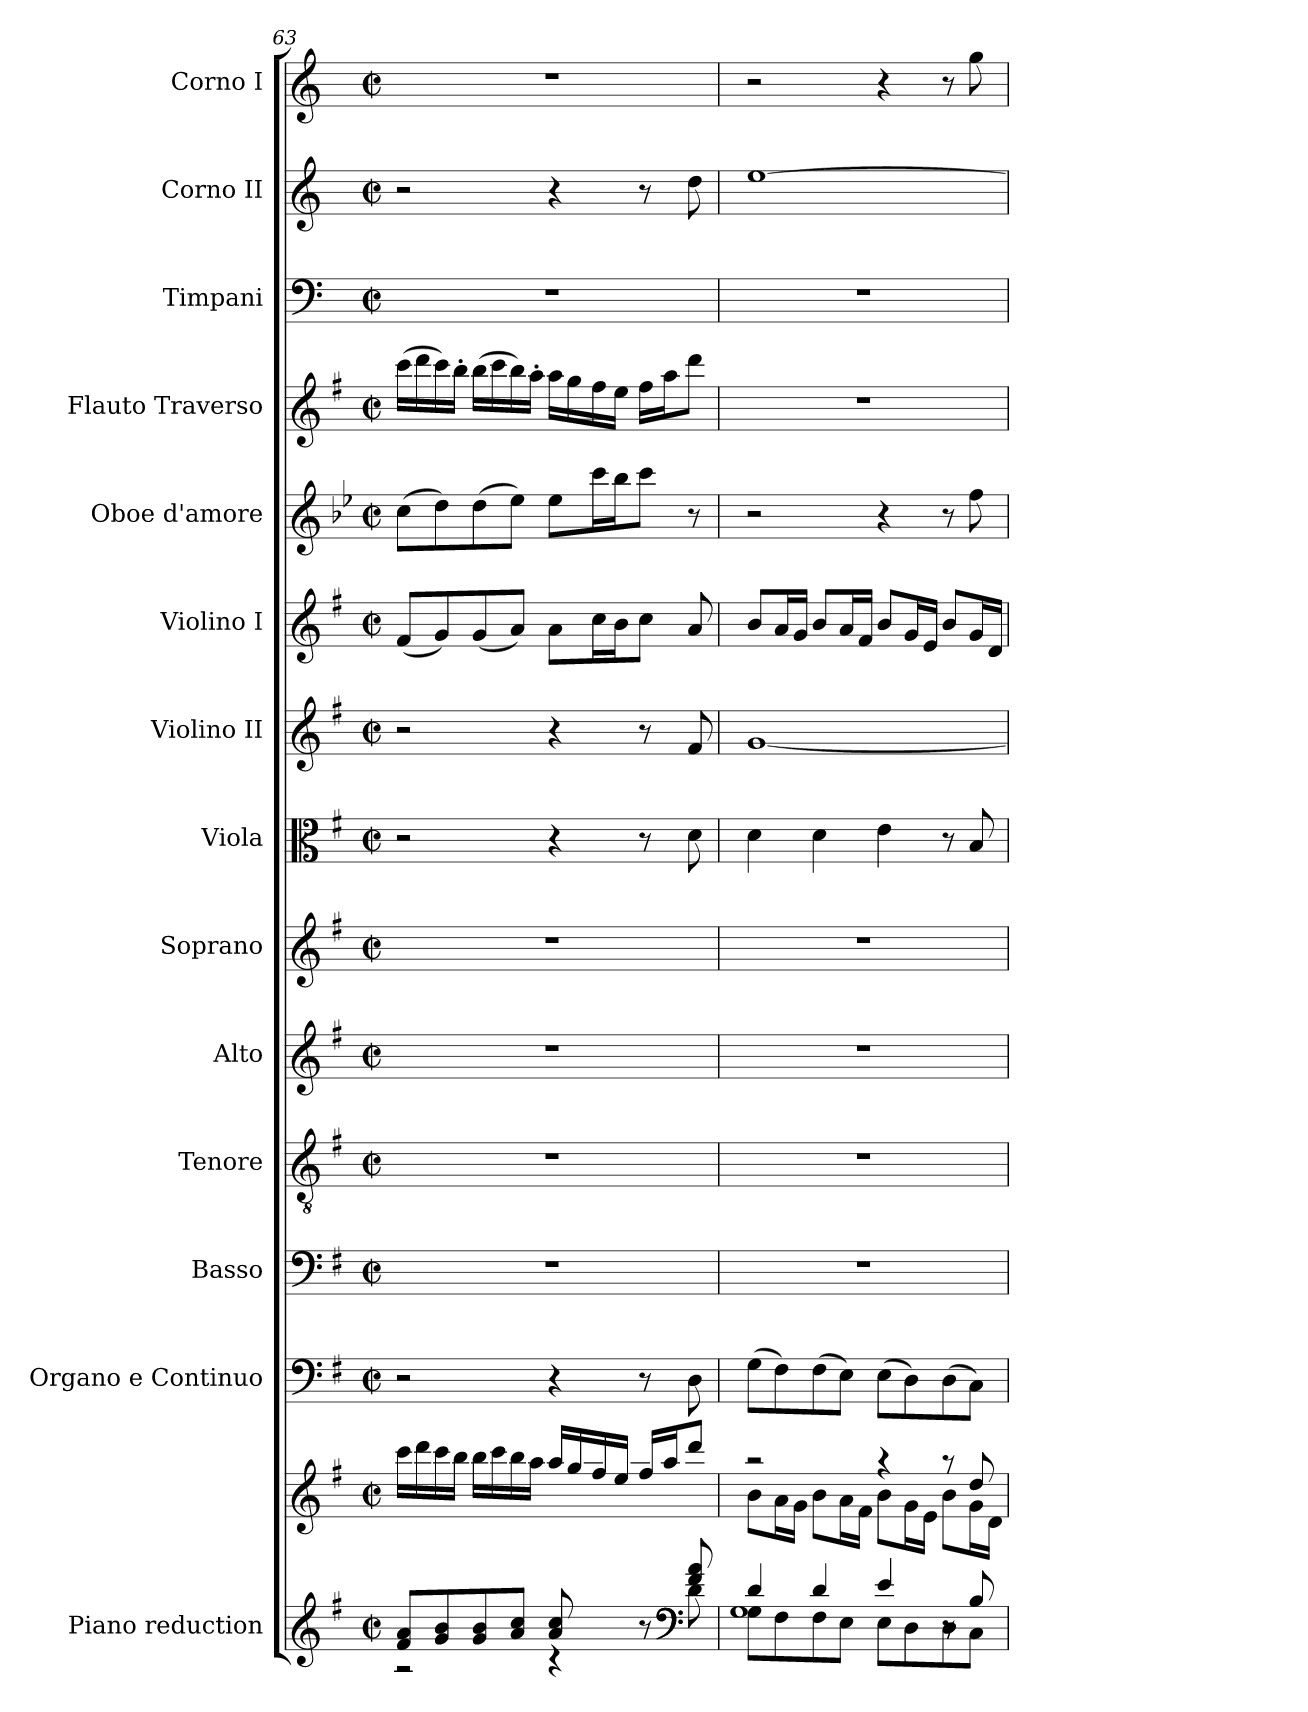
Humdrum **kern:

**kern	**kern	**kern	**kern	**kern	**kern	**kern	**kern	**kern	**kern	**kern	**kern	**kern	**kern	**kern
*part14	*part14	*part13	*part12	*part11	*part10	*part9	*part8	*part7	*part6	*part5	*part4	*part3	*part2	*part1
*staff15	*staff14	*staff13	*staff12	*staff11	*staff10	*staff9	*staff8	*staff7	*staff6	*staff5	*staff4	*staff3	*staff2	*staff1
*I"Piano reduction	*	*I"Organo e Continuo	*I"Basso	*I"Tenore	*I"Alto	*I"Soprano	*I"Viola	*I"Violino II	*I"Violino I	*I"Oboe d'amore	*I"Flauto Traverso	*I"Timpani	*I"Corno II	*I"Corno I
*I'Pno	*	*	*	*	*	*	*	*	*	*I'Ob	*I'Fl	*I'Timp	*	*
*clefG2	*clefG2	*clefF4	*clefF4	*clefGv2	*clefG2	*clefG2	*clefC3	*clefG2	*clefG2	*clefG2	*clefG2	*clefF4	*clefG2	*clefG2
*	*	*	*	*	*	*	*	*	*	*ITrd2c3	*	*	*ITrd3c5	*ITrd3c5
*k[f#]	*k[f#]	*k[f#]	*k[f#]	*k[f#]	*k[f#]	*k[f#]	*k[f#]	*k[f#]	*k[f#]	*k[f#]	*k[f#]	*k[]	*k[f#]	*k[f#]
*M2/2	*M2/2	*M2/2	*M2/2	*M2/2	*M2/2	*M2/2	*M2/2	*M2/2	*M2/2	*M2/2	*M2/2	*M2/2	*M2/2	*M2/2
*met(c|)	*met(c|)	*met(c|)	*met(c|)	*met(c|)	*met(c|)	*met(c|)	*met(c|)	*met(c|)	*met(c|)	*met(c|)	*met(c|)	*met(c|)	*met(c|)	*met(c|)
=63	=63	=63	=63	=63	=63	=63	=63	=63	=63	=63	=63	=63	=63	=63
*^	*^	*	*	*	*	*	*	*	*	*	*	*	*	*
8f#/ 8a/L	2r	16ccc\LL	8ryy	2r	1r	1r	1r	1r	2r	2r	(8f#/L	(8a\L	(16ccc\LL	1r	2r	1r
.	.	16ddd\	.	.	.	.	.	.	.	.	.	.	16ddd\	.	.	.
*	*	*v	*v	*	*	*	*	*	*	*	*	*	*	*	*	*
8g/ 8b/	.	16ccc\	.	.	.	.	.	.	.	8g/)	8b\)	16ccc\)	.	.	.
.	.	16bb\JJ	.	.	.	.	.	.	.	.	.	16bb'\JJ	.	.	.
8g/ 8b/	.	16bb\LL	.	.	.	.	.	.	.	(8g/	(8b\	(16bb\LL	.	.	.
.	.	16ccc\	.	.	.	.	.	.	.	.	.	16ccc\	.	.	.
8a/ 8cc/J	.	16bb\	.	.	.	.	.	.	.	8a/J)	8cc\J)	16bb\)	.	.	.
.	.	16aa\JJ	.	.	.	.	.	.	.	.	.	16aa'\JJ	.	.	.
8a/ 8cc/L	4r	16aa/LL	4r	.	.	.	.	4r	4r	8a\L	8cc\L	16aa\LL	.	4r	.
.	.	16gg/	.	.	.	.	.	.	.	.	.	16gg\	.	.	.
*	*	*^	*	*	*	*	*	*	*	*	*	*	*	*	*
4ryy	.	16ff#/	16cc\ 16aa\L	.	.	.	.	.	.	.	16cc\L	16aa\L	16ff#\	.	.	.
.	.	16ee/JJ	16b\ 16gg\J	.	.	.	.	.	.	.	16b\J	16gg\J	16ee\JJ	.	.	.
.	8r	16ff#/LL	8cc\ 8aa\J	8r	.	.	.	.	8r	8r	8cc\J	8aa\J	16ff#\LL	.	8r	.
.	.	16aa/J	.	.	.	.	.	.	.	.	.	.	16aa\J	.	.	.
*clefF4	*	*	*	*	*	*	*	*	*	*	*	*	*	*	*	*
8f#/ 8a/	8d\	8ddd/J	8ryy	8D\	.	.	.	.	8d\	8f#/	8a/	8r	8ddd\J	.	8a\	.
=64	=64	=64	=64	=64	=64	=64	=64	=64	=64	=64	=64	=64	=64	=64	=64	=64
*	*^	*	*	*	*	*	*	*	*	*	*	*	*	*	*	*
4d/	8G\L	1G	2r	8b\L	(8G\L	1r	1r	1r	1r	4d\	[1g	8b/L	2r	1r	1r	[1b	2r
.	8F#\	.	.	16a\L	8F#\)	.	.	.	.	.	.	16a/L	.	.	.	.	.
.	.	.	.	16g\JJ	.	.	.	.	.	.	.	16g/JJ	.	.	.	.	.
4d/	8F#\	.	.	8b\L	(8F#\	.	.	.	.	4d\	.	8b/L	.	.	.	.	.
.	8E\J	.	.	16a\L	8E\J)	.	.	.	.	.	.	16a/L	.	.	.	.	.
.	.	.	.	16f#\JJ	.	.	.	.	.	.	.	16f#/JJ	.	.	.	.	.
4e/	8E\L	.	4r	8b\L	(8E\L	.	.	.	.	4e\	.	8b/L	4r	.	.	.	4r
.	8D\	.	.	16g\L	8D\)	.	.	.	.	.	.	16g/L	.	.	.	.	.
.	.	.	.	16e\JJ	.	.	.	.	.	.	.	16e/JJ	.	.	.	.	.
8r	8D\	.	8r	8b\L	(8D\	.	.	.	.	8r	.	8b/L	8r	.	.	.	8r
8B/	8C\J	.	8dd/	16g\L	8C\J)	.	.	.	.	8B/	.	16g/L	8dd\	.	.	.	8dd\
.	.	.	.	16d\JJ	.	.	.	.	.	.	.	16d/JJ	.	.	.	.	.
*v	*v	*v	*	*	*	*	*	*	*	*	*	*	*	*	*	*	*
*	*v	*v	*	*	*	*	*	*	*	*	*	*	*	*	*
=	=	=	=	=	=	=	=	=	=	=	=	=	=	=
*-	*-	*-	*-	*-	*-	*-	*-	*-	*-	*-	*-	*-	*-	*-
